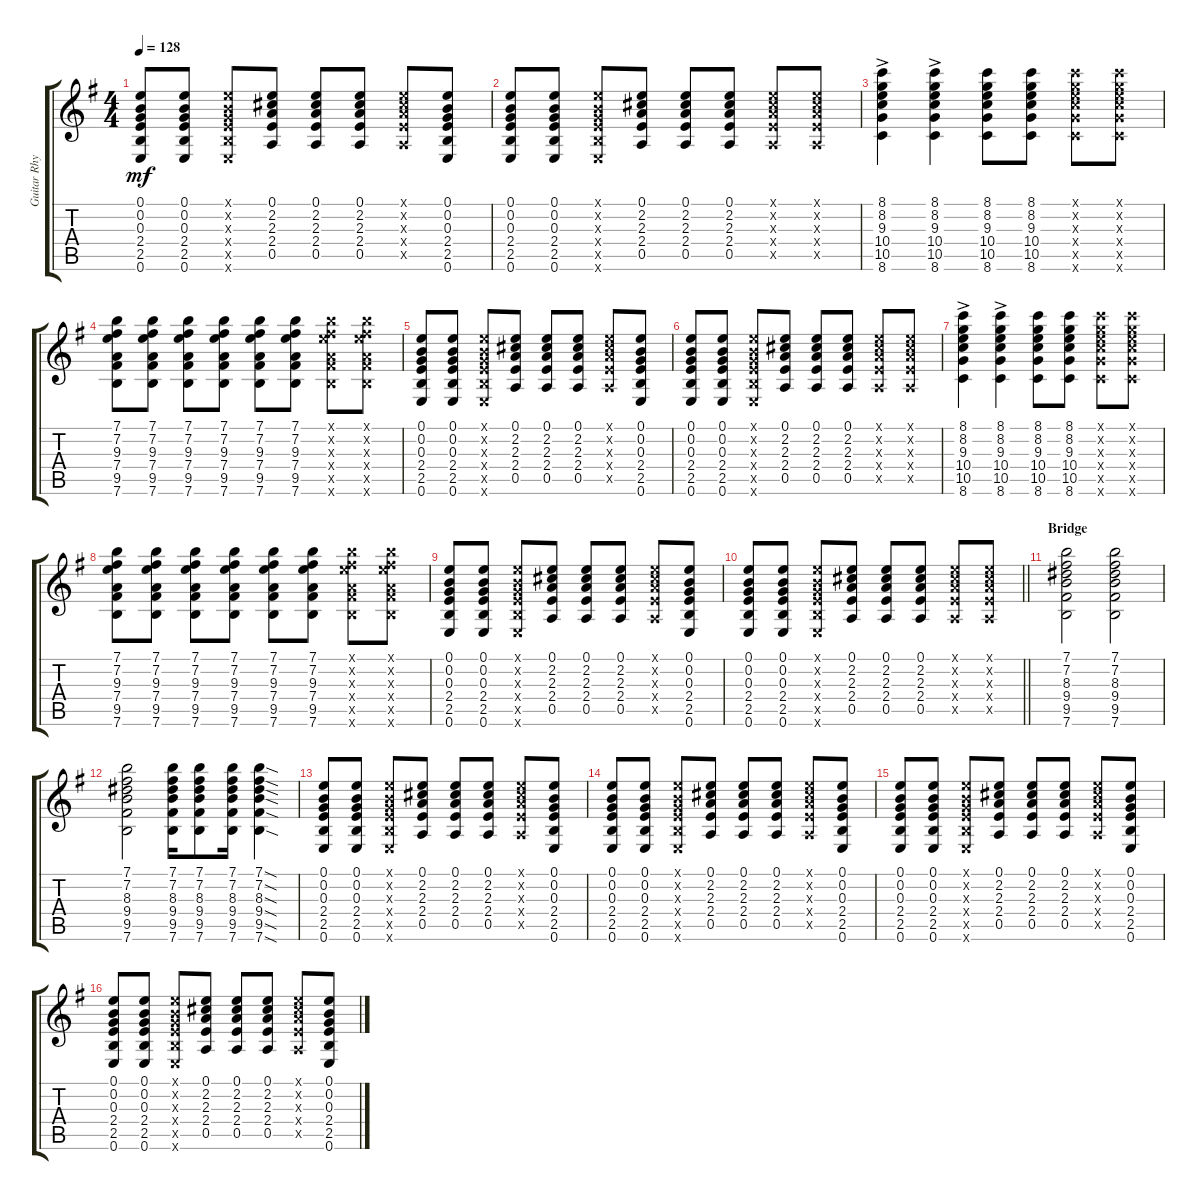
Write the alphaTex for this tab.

\track ("Guitar Rhythm" "Guitar Rhy") {instrument electricguitarclean}
\staff {score tabs}
\tuning (E4 B3 G3 D3 A2 E2) {hide}
\ts (4 4)
\tempo 128
\clef g2
\ks g
(0.1 0.2 0.3 2.4 2.5 0.6).8{dy mf} (0.1 0.2 0.3 2.4 2.5 0.6).8 (0.1{x} 0.2{x} 0.3{x} 2.4{x} 2.5{x} 0.6{x}).8 (0.1 2.2 2.3 2.4 0.5).8 (0.1 2.2 2.3 2.4 0.5).8 (0.1 2.2 2.3 2.4 0.5).8 (0.1{x} 2.2{x} 2.3{x} 2.4{x} 0.5{x}).8 (0.1 0.2 0.3 2.4 2.5 0.6).8 |
(0.1 0.2 0.3 2.4 2.5 0.6).8 (0.1 0.2 0.3 2.4 2.5 0.6).8 (0.1{x} 0.2{x} 0.3{x} 2.4{x} 2.5{x} 0.6{x}).8 (0.1 2.2 2.3 2.4 0.5).8 (0.1 2.2 2.3 2.4 0.5).8 (0.1 2.2 2.3 2.4 0.5).8 (0.1{x} 2.2{x} 2.3{x} 2.4{x} 0.5{x}).8 (0.1{x} 2.2{x} 2.3{x} 2.4{x} 0.5{x}).8 |
(8.1{ac} 8.2{ac} 9.3{ac} 10.4{ac} 10.5{ac} 8.6{ac}).4 (8.1{ac} 8.2{ac} 9.3{ac} 10.4{ac} 10.5{ac} 8.6{ac}).4 (8.1 8.2 9.3 10.4 10.5 8.6).8 (8.1 8.2 9.3 10.4 10.5 8.6).8 (8.1{x} 8.2{x} 9.3{x} 10.4{x} 10.5{x} 8.6{x}).8 (8.1{x} 8.2{x} 9.3{x} 10.4{x} 10.5{x} 8.6{x}).8 |
(7.1 7.2 9.3 7.4 9.5 7.6).8 (7.1 7.2 9.3 7.4 9.5 7.6).8 (7.1 7.2 9.3 7.4 9.5 7.6).8 (7.1 7.2 9.3 7.4 9.5 7.6).8 (7.1 7.2 9.3 7.4 9.5 7.6).8 (7.1 7.2 9.3 7.4 9.5 7.6).8 (7.1{x} 7.2{x} 9.3{x} 7.4{x} 9.5{x} 7.6{x}).8 (7.1{x} 7.2{x} 9.3{x} 7.4{x} 9.5{x} 7.6{x}).8 |
(0.1 0.2 0.3 2.4 2.5 0.6).8 (0.1 0.2 0.3 2.4 2.5 0.6).8 (0.1{x} 0.2{x} 0.3{x} 2.4{x} 2.5{x} 0.6{x}).8 (0.1 2.2 2.3 2.4 0.5).8 (0.1 2.2 2.3 2.4 0.5).8 (0.1 2.2 2.3 2.4 0.5).8 (0.1{x} 2.2{x} 2.3{x} 2.4{x} 0.5{x}).8 (0.1 0.2 0.3 2.4 2.5 0.6).8 |
(0.1 0.2 0.3 2.4 2.5 0.6).8 (0.1 0.2 0.3 2.4 2.5 0.6).8 (0.1{x} 0.2{x} 0.3{x} 2.4{x} 2.5{x} 0.6{x}).8 (0.1 2.2 2.3 2.4 0.5).8 (0.1 2.2 2.3 2.4 0.5).8 (0.1 2.2 2.3 2.4 0.5).8 (0.1{x} 2.2{x} 2.3{x} 2.4{x} 0.5{x}).8 (0.1{x} 2.2{x} 2.3{x} 2.4{x} 0.5{x}).8 |
(8.1{ac} 8.2{ac} 9.3{ac} 10.4{ac} 10.5{ac} 8.6{ac}).4 (8.1{ac} 8.2{ac} 9.3{ac} 10.4{ac} 10.5{ac} 8.6{ac}).4 (8.1 8.2 9.3 10.4 10.5 8.6).8 (8.1 8.2 9.3 10.4 10.5 8.6).8 (8.1{x} 8.2{x} 9.3{x} 10.4{x} 10.5{x} 8.6{x}).8 (8.1{x} 8.2{x} 9.3{x} 10.4{x} 10.5{x} 8.6{x}).8 |
(7.1 7.2 9.3 7.4 9.5 7.6).8 (7.1 7.2 9.3 7.4 9.5 7.6).8 (7.1 7.2 9.3 7.4 9.5 7.6).8 (7.1 7.2 9.3 7.4 9.5 7.6).8 (7.1 7.2 9.3 7.4 9.5 7.6).8 (7.1 7.2 9.3 7.4 9.5 7.6).8 (7.1{x} 7.2{x} 9.3{x} 7.4{x} 9.5{x} 7.6{x}).8 (7.1{x} 7.2{x} 9.3{x} 7.4{x} 9.5{x} 7.6{x}).8 |
(0.1 0.2 0.3 2.4 2.5 0.6).8 (0.1 0.2 0.3 2.4 2.5 0.6).8 (0.1{x} 0.2{x} 0.3{x} 2.4{x} 2.5{x} 0.6{x}).8 (0.1 2.2 2.3 2.4 0.5).8 (0.1 2.2 2.3 2.4 0.5).8 (0.1 2.2 2.3 2.4 0.5).8 (0.1{x} 2.2{x} 2.3{x} 2.4{x} 0.5{x}).8 (0.1 0.2 0.3 2.4 2.5 0.6).8 |
\barLineRight lightlight
(0.1 0.2 0.3 2.4 2.5 0.6).8 (0.1 0.2 0.3 2.4 2.5 0.6).8 (0.1{x} 0.2{x} 0.3{x} 2.4{x} 2.5{x} 0.6{x}).8 (0.1 2.2 2.3 2.4 0.5).8 (0.1 2.2 2.3 2.4 0.5).8 (0.1 2.2 2.3 2.4 0.5).8 (0.1{x} 2.2{x} 2.3{x} 2.4{x} 0.5{x}).8 (0.1{x} 2.2{x} 2.3{x} 2.4{x} 0.5{x}).8 |
\section ("" "Bridge")
(7.1 7.2 8.3 9.4 9.5 7.6).2 (7.1 7.2 8.3 9.4 9.5 7.6).2 |
(7.1 7.2 8.3 9.4 9.5 7.6).2 (7.1 7.2 8.3 9.4 9.5 7.6).16 (7.1 7.2 8.3 9.4 9.5 7.6).8 (7.1 7.2 8.3 9.4 9.5 7.6).16 (7.1{sod} 7.2{sod} 8.3{sod} 9.4{sod} 9.5{sod} 7.6{sod}).4 |
(0.1 0.2 0.3 2.4 2.5 0.6).8 (0.1 0.2 0.3 2.4 2.5 0.6).8 (0.1{x} 0.2{x} 0.3{x} 2.4{x} 2.5{x} 0.6{x}).8 (0.1 2.2 2.3 2.4 0.5).8 (0.1 2.2 2.3 2.4 0.5).8 (0.1 2.2 2.3 2.4 0.5).8 (0.1{x} 2.2{x} 2.3{x} 2.4{x} 0.5{x}).8 (0.1 0.2 0.3 2.4 2.5 0.6).8 |
(0.1 0.2 0.3 2.4 2.5 0.6).8 (0.1 0.2 0.3 2.4 2.5 0.6).8 (0.1{x} 0.2{x} 0.3{x} 2.4{x} 2.5{x} 0.6{x}).8 (0.1 2.2 2.3 2.4 0.5).8 (0.1 2.2 2.3 2.4 0.5).8 (0.1 2.2 2.3 2.4 0.5).8 (0.1{x} 2.2{x} 2.3{x} 2.4{x} 0.5{x}).8 (0.1 0.2 0.3 2.4 2.5 0.6).8 |
(0.1 0.2 0.3 2.4 2.5 0.6).8 (0.1 0.2 0.3 2.4 2.5 0.6).8 (0.1{x} 0.2{x} 0.3{x} 2.4{x} 2.5{x} 0.6{x}).8 (0.1 2.2 2.3 2.4 0.5).8 (0.1 2.2 2.3 2.4 0.5).8 (0.1 2.2 2.3 2.4 0.5).8 (0.1{x} 2.2{x} 2.3{x} 2.4{x} 0.5{x}).8 (0.1 0.2 0.3 2.4 2.5 0.6).8 |
(0.1 0.2 0.3 2.4 2.5 0.6).8 (0.1 0.2 0.3 2.4 2.5 0.6).8 (0.1{x} 0.2{x} 0.3{x} 2.4{x} 2.5{x} 0.6{x}).8 (0.1 2.2 2.3 2.4 0.5).8 (0.1 2.2 2.3 2.4 0.5).8 (0.1 2.2 2.3 2.4 0.5).8 (0.1{x} 2.2{x} 2.3{x} 2.4{x} 0.5{x}).8 (0.1 0.2 0.3 2.4 2.5 0.6).8
